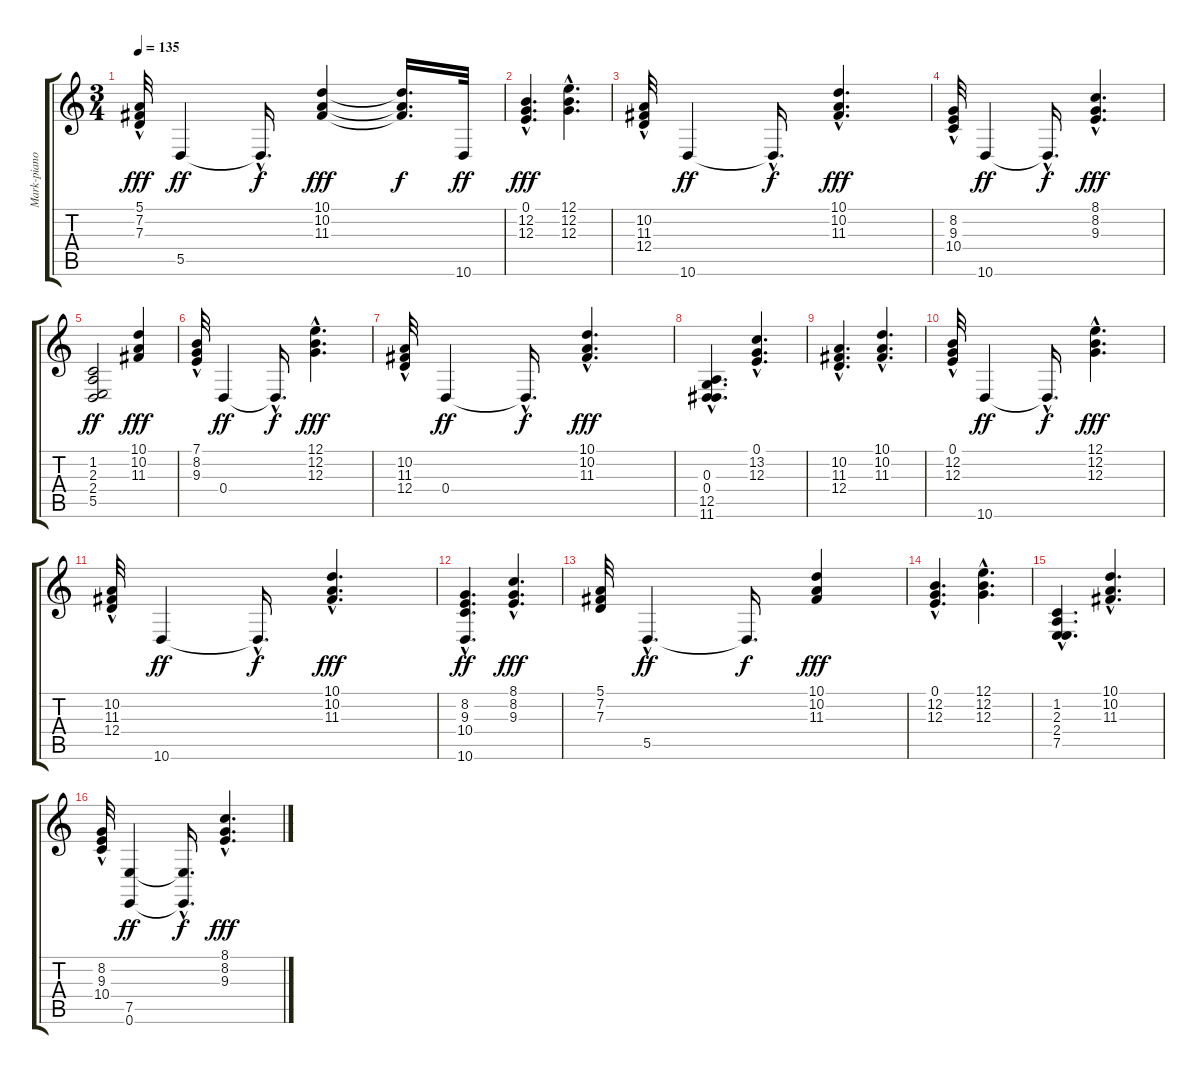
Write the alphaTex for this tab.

\track ("Mark-piano" "Mark-piano") {instrument acousticgrandpiano}
\staff {score tabs}
\tuning (E4 B3 G3 D3 A2 E2) {hide}
\ts (3 4)
\tempo 135
\clef g2
\ks c
(5.1{hac} 7.2{hac} 7.3{hac}).32{dy fff} 5.5.4{dy ff} 5.5{hac t}.16{d dy f} (10.1 10.2 11.3).4{dy fff} (10.1{t} 10.2{t} 11.3{t}).16{d dy f} 10.6.32{dy ff} |
(0.1{hac} 12.2{hac} 12.3{hac}).4{d dy fff} (12.1{hac} 12.2{hac} 12.3{hac}).4{d} |
(10.2{hac} 11.3{hac} 12.4{hac}).32 10.6.4{dy ff} 10.6{hac t}.16{d dy f} (10.1{hac} 10.2{hac} 11.3{hac}).4{d dy fff} |
(8.2{hac} 9.3{hac} 10.4{hac}).32 10.6.4{dy ff} 10.6{hac t}.16{d dy f} (8.1{hac} 8.2{hac} 9.3{hac}).4{d dy fff} |
(1.2 2.3 2.4 5.5).2{dy ff} (10.1 10.2 11.3).4{dy fff} |
(7.1{hac} 8.2{hac} 9.3{hac}).32 0.4.4{dy ff} 0.4{hac t}.16{d dy f} (12.1{hac} 12.2{hac} 12.3{hac}).4{d dy fff} |
(10.2{hac} 11.3{hac} 12.4{hac}).32 0.4.4{dy ff} 0.4{hac t}.16{d dy f} (10.1{hac} 10.2{hac} 11.3{hac}).4{d dy fff} |
(0.3{hac} 0.4 12.5{hac} 11.6{hac}).4{d} (0.1{hac} 13.2{hac} 12.3{hac}).4{d} |
(10.2{hac} 11.3{hac} 12.4{hac}).4{d} (10.1{hac} 10.2{hac} 11.3{hac}).4{d} |
(0.1{hac} 12.2{hac} 12.3{hac}).32 10.6.4{dy ff} 10.6{hac t}.16{d dy f} (12.1{hac} 12.2{hac} 12.3{hac}).4{d dy fff} |
(10.2{hac} 11.3{hac} 12.4{hac}).32 10.6.4{dy ff} 10.6{hac t}.16{d dy f} (10.1{hac} 10.2{hac} 11.3{hac}).4{d dy fff} |
(8.2{hac} 9.3{hac} 10.4{hac} 10.6).4{d dy ff} (8.1{hac} 8.2{hac} 9.3{hac}).4{d dy fff} |
(5.1 7.2 7.3).32 5.5{hac}.4{d dy ff} 5.5{t}.16{d dy f} (10.1 10.2 11.3).4{dy fff} |
(0.1{hac} 12.2{hac} 12.3{hac}).4{d} (12.1{hac} 12.2{hac} 12.3{hac}).4{d} |
(1.2{hac} 2.3{hac} 2.4 7.5{hac}).4{d} (10.1{hac} 10.2{hac} 11.3{hac}).4{d} |
(8.2{hac} 9.3{hac} 10.4{hac}).32 (7.5 0.6).4{dy ff} (7.5{hac t} 0.6{hac t}).16{d dy f} (8.1{hac} 8.2{hac} 9.3{hac}).4{d dy fff}
